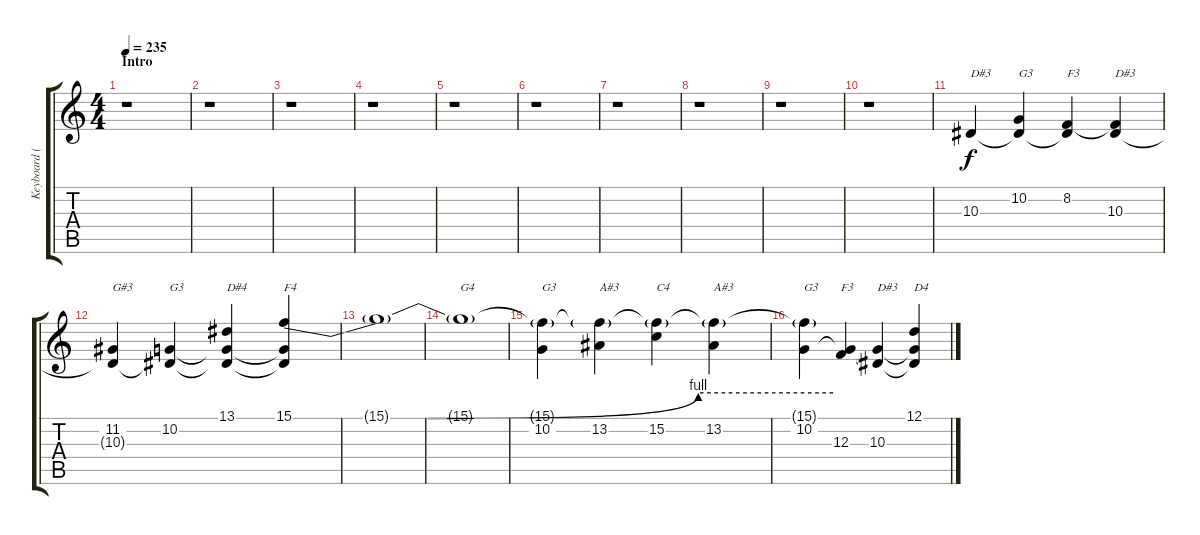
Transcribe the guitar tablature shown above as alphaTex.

\track ("Keyboard (Joe M.)" "Keyboard (") {instrument stringensemble1}
\staff {score tabs}
\tuning (D4 A3 F3 C3 G2 C2) {hide}
\ts (4 4)
\section ("" "Intro")
\tempo 235
\clef g2
\ks c
r.1{dy f instrument stringensemble1} |
r.1 |
r.1 |
r.1 |
r.1 |
r.1 |
r.1 |
r.1 |
r.1 |
r.1 |
10.3.4{txt "D#3"} (10.2 10.3{t}).4{txt "G3"} (8.2 10.3{t}).4{txt "F3"} (8.2{t} 10.3).4{txt "D#3"} |
(11.2 10.3{t}).4{txt "G#3"} (10.2 10.3{t}).4{txt "G3"} (13.1 10.2{t} 10.3{t}).4{txt "D#4"} (15.1{be (custom 0 0 15 0 45 4 60 4)} 10.2{t} 10.3{t}).4{txt "F4"} |
15.1{t}.1 |
15.1{t}.1{txt "G4"} |
(15.1{t} 10.2).4{txt "G3"} (15.1{t} 13.2).4{txt "A#3"} (15.1{t} 15.2).4{txt "C4"} (15.1{t} 13.2).4{txt "A#3"} |
(15.1{t} 10.2).4{txt "G3"} (10.2{t} 12.3).4{txt "F3"} (10.2{t} 10.3).4{txt "D#3"} (12.1 10.2{t} 10.3{t}).4{txt "D4"}
